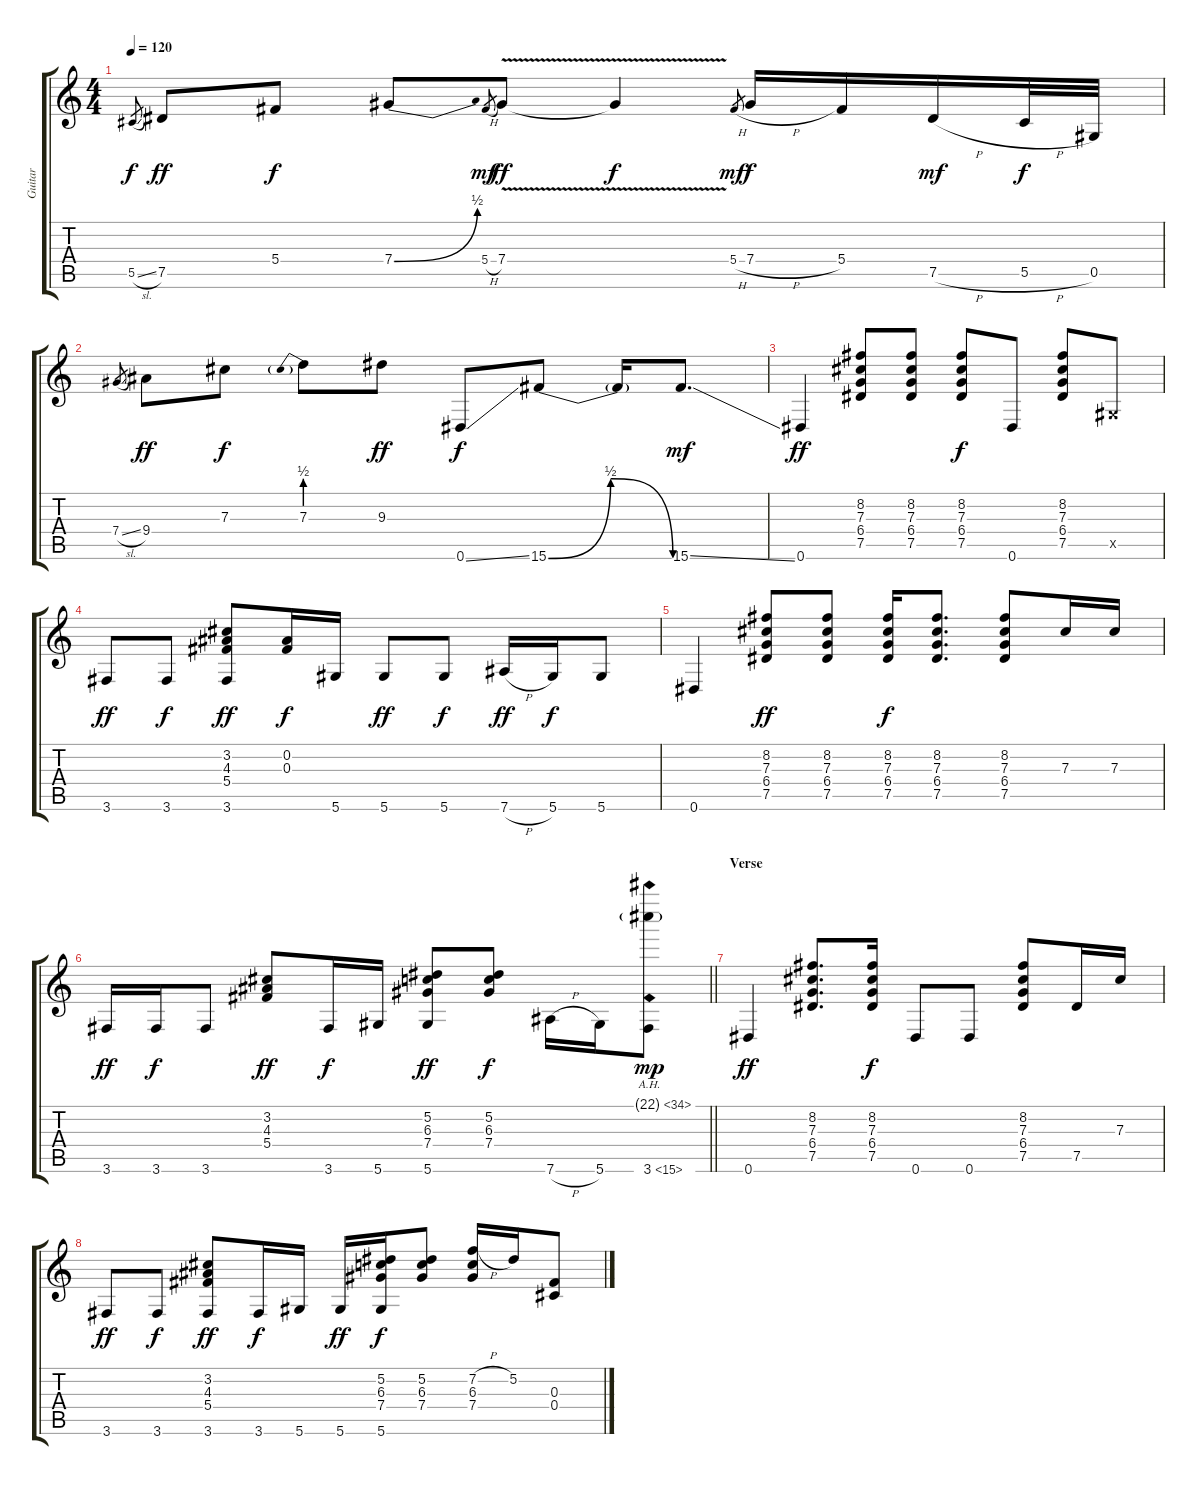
\track ("Guitar" "Guitar") {instrument overdrivenguitar}
\staff {score tabs}
\tuning (Eb4 Bb3 Gb3 Db3 Ab2 Eb2) {hide}
\ts (4 4)
\tempo 120
\clef g2
\ks c
5.5{sl}.8{gr dy f} 7.5.8{dy ff} 5.4.8{dy f} 7.4{be (bend 0 0 60 2)}.8 5.4{h}.8{gr dy mf} 7.4{v}.8{dy ff} 7.4{t}.4{dy f} 5.4{h}.8{gr dy mf} 7.4{h}.16{dy f} 5.4.16 7.5{h}.16{dy mf} 5.5{h}.32{dy f} 0.5.32 |
7.4{sl}.8{gr} 9.4.8{dy ff} 7.3.8{dy f} 7.3{be (prebend 0 2 60 2)}.8 9.3.8{dy ff} 0.6{ss}.8{dy f} 15.6{be (bendrelease 0 0 30 2 45 2 60 0)}.8 15.6{t}.16 15.6{ss}.8{d dy mf} |
0.6.4{dy ff} (8.2 7.3 6.4 7.5).8 (8.2 7.3 6.4 7.5).8 (8.2 7.3 6.4 7.5).8{dy f} 0.6.8 (8.2 7.3 6.4 7.5).8 0.5{x}.8 |
3.6.8{dy ff} 3.6.8{dy f} (3.2 4.3 5.4 3.6).8{dy ff} (0.2 0.3).16{dy f} 5.6.16 5.6.8{dy ff} 5.6.8{dy f} 7.6{h}.16{dy ff} 5.6.16{dy f} 5.6.8 |
0.6.4 (8.2 7.3 6.4 7.5).8{dy ff} (8.2 7.3 6.4 7.5).8 (8.2 7.3 6.4 7.5).16{dy f} (8.2 7.3 6.4 7.5).8{d} (8.2 7.3 6.4 7.5).8 7.3.16 7.3.16 |
\barLineRight lightlight
3.6.16{dy ff} 3.6.16{dy f} 3.6.8 (3.2 4.3 5.4).8{dy ff} 3.6.16{dy f} 5.6.16 (5.2 6.3 7.4 5.6).8{dy ff} (5.2 6.3 7.4).8{dy f} 7.6{h}.16 5.6.16 (22.1{ah 12 g} 3.6{ah 12}).8{dy mp} |
\section ("" "Verse")
0.6.4{dy ff} (8.2 7.3 6.4 7.5).8{d} (8.2 7.3 6.4 7.5).16{dy f} 0.6.8 0.6.8 (8.2 7.3 6.4 7.5).8 7.5.16 7.3.16 |
3.6.8{dy ff} 3.6.8{dy f} (3.2 4.3 5.4 3.6).8{dy ff} 3.6.16{dy f} 5.6.16 5.6.16{dy ff} (5.2 6.3 7.4 5.6).16{dy f} (5.2 6.3 7.4).8 (7.2{h} 6.3 7.4).16 5.2.16 (0.3 0.4).8
